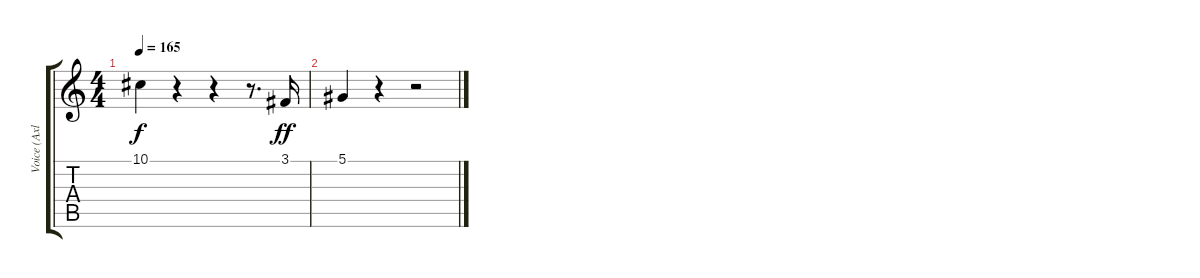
\track ("Voice (Axl)" "Voice (Axl") {instrument lead2sawtooth}
\staff {score tabs}
\tuning (Eb4 Bb3 Gb3 Db3 Ab2 Eb2) {hide}
\ts (4 4)
\tempo 165
\clef g2
\ks c
10.1{t}.4{dy f} r.4 r.4 r.8{d} 3.1.16{dy ff} |
5.1.4 r.4 r.2
